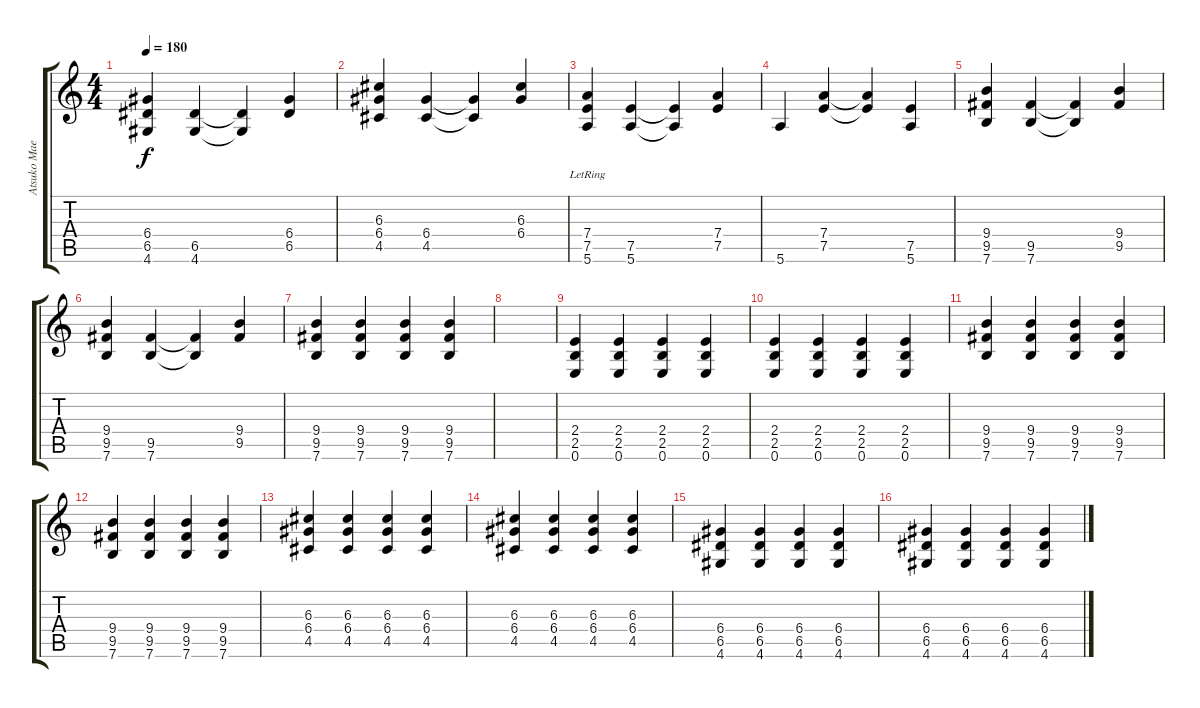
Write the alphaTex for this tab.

\track ("Atsuko Maeda" "Atsuko Mae") {instrument acousticguitarsteel}
\staff {score tabs}
\tuning (E4 B3 G3 D3 A2 E2) {hide}
\ts (4 4)
\tempo 180
\clef g2
\ks c
(6.4 6.5 4.6).4{dy f} (6.5 4.6).4 (6.5{t} 4.6{t}).4 (6.4 6.5).4 |
(6.3 6.4 4.5).4 (6.4 4.5).4 (6.4{t} 4.5{t}).4 (6.3 6.4).4 |
(7.4{lr} 7.5{lr} 5.6{lr}).4 (7.5 5.6).4 (7.5{t} 5.6{t}).4 (7.4 7.5).4 |
5.6.4 (7.4 7.5).4 (7.4{t} 7.5{t}).4 (7.5 5.6).4 |
(9.4 9.5 7.6).4 (9.5 7.6).4 (9.5{t} 7.6{t}).4 (9.4 9.5).4 |
(9.4 9.5 7.6).4 (9.5 7.6).4 (9.5{t} 7.6{t}).4 (9.4 9.5).4 |
(9.4 9.5 7.6).4 (9.4 9.5 7.6).4 (9.4 9.5 7.6).4 (9.4 9.5 7.6).4 |
|
(2.4 2.5 0.6).4 (2.4 2.5 0.6).4 (2.4 2.5 0.6).4 (2.4 2.5 0.6).4 |
(2.4 2.5 0.6).4 (2.4 2.5 0.6).4 (2.4 2.5 0.6).4 (2.4 2.5 0.6).4 |
(9.4 9.5 7.6).4 (9.4 9.5 7.6).4 (9.4 9.5 7.6).4 (9.4 9.5 7.6).4 |
(9.4 9.5 7.6).4 (9.4 9.5 7.6).4 (9.4 9.5 7.6).4 (9.4 9.5 7.6).4 |
(6.3 6.4 4.5).4 (6.3 6.4 4.5).4 (6.3 6.4 4.5).4 (6.3 6.4 4.5).4 |
(6.3 6.4 4.5).4 (6.3 6.4 4.5).4 (6.3 6.4 4.5).4 (6.3 6.4 4.5).4 |
(6.4 6.5 4.6).4 (6.4 6.5 4.6).4 (6.4 6.5 4.6).4 (6.4 6.5 4.6).4 |
(6.4 6.5 4.6).4 (6.4 6.5 4.6).4 (6.4 6.5 4.6).4 (6.4 6.5 4.6).4
